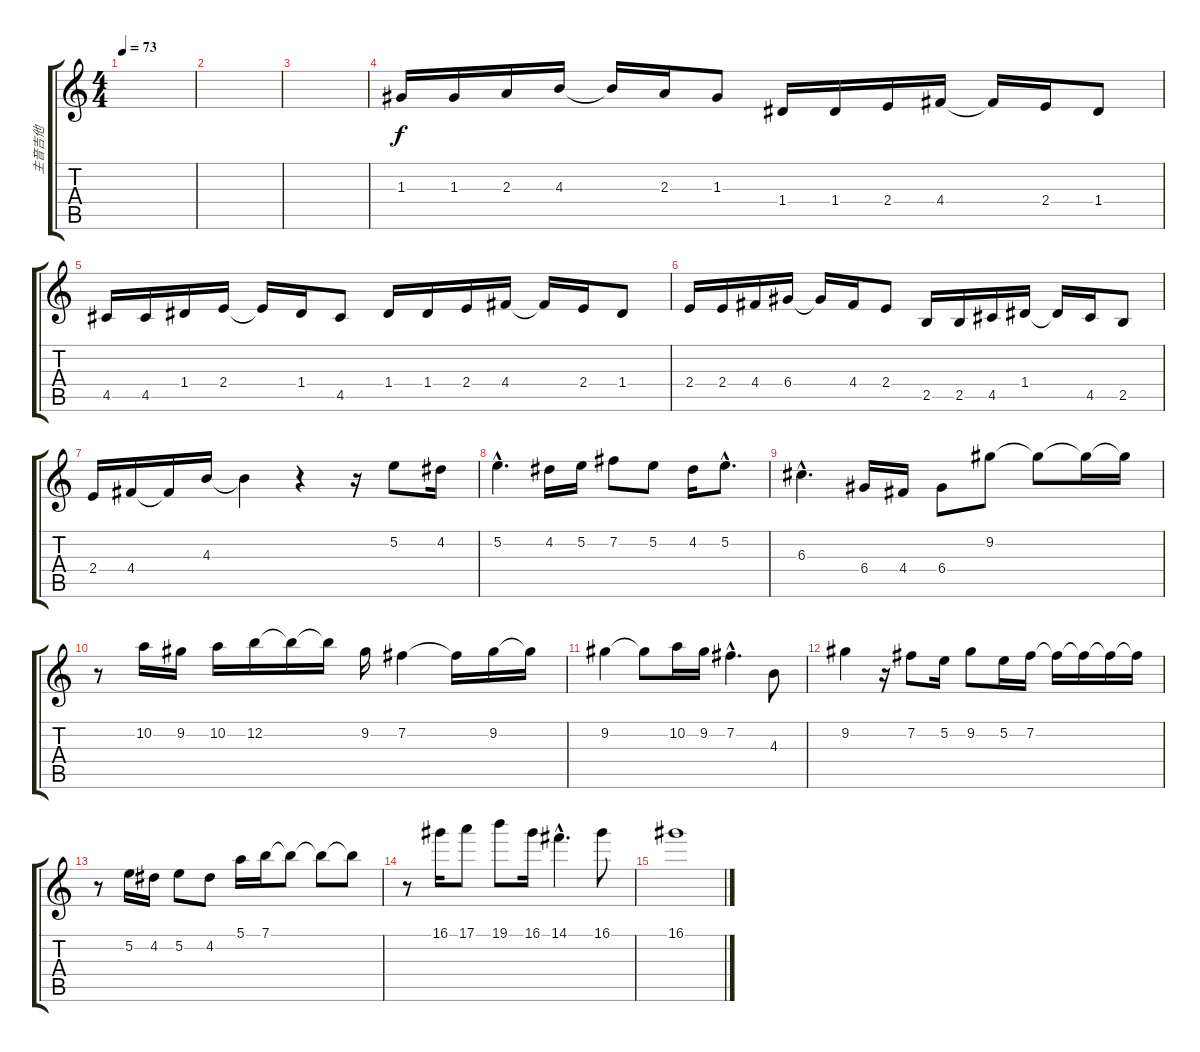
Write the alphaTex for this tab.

\track ("主音吉他" "主音吉他") {instrument overdrivenguitar}
\staff {score tabs}
\tuning (E4 B3 G3 D3 A2 E2) {hide}
\ts (4 4)
\tempo 73
\clef g2
\ks c
|
|
|
1.3.16{volume 9} 1.3.16 2.3.16 4.3.16 4.3{t}.16 2.3.16 1.3.8 1.4.16 1.4.16 2.4.16 4.4.16 4.4{t}.16 2.4.16 1.4.8 |
4.5.16 4.5.16 1.4.16 2.4.16 2.4{t}.16 1.4.16 4.5.8 1.4.16 1.4.16 2.4.16 4.4.16 4.4{t}.16 2.4.16 1.4.8 |
2.4.16 2.4.16 4.4.16 6.4.16 6.4{t}.16 4.4.16 2.4.8 2.5.16 2.5.16 4.5.16 1.4.16 1.4{t}.16 4.5.16 2.5.8 |
2.4.16 4.4.16 4.4{t}.16 4.3.16 4.3{t}.4 r.4 r.16 5.2.8{volume 15} 4.2.16 |
5.2{hac}.4{d} 4.2.16 5.2.16 7.2.8 5.2.8 4.2.16 5.2{hac}.8{d} |
6.3{hac}.4{d} 6.4.16 4.4.16 6.4.8 9.2.8 9.2{t}.8 9.2{t}.16 9.2{t}.16 |
r.8 10.2.16 9.2.16 10.2.16 12.2.16 12.2{t}.16 12.2{t}.16 9.2.16 7.2.4 7.2{t}.16 9.2.16 9.2{t}.16 |
9.2.4 9.2{t}.8 10.2.16 9.2.16 7.2{hac}.4{d} 4.3.8 |
9.2.4 r.16 7.2.8 5.2.16 9.2.8 5.2.16 7.2.16 7.2{t}.16 7.2{t}.16 7.2{t}.16 7.2{t}.16 |
r.8 5.2.16 4.2.16 5.2.8 4.2.8 5.1.16 7.1.16 7.1{t}.8 7.1{t}.8 7.1{t}.8 |
r.8 16.1.16 17.1.8 19.1.8 16.1.16 14.1{hac}.4{d} 16.1.8 |
16.1.1{volume 10}
